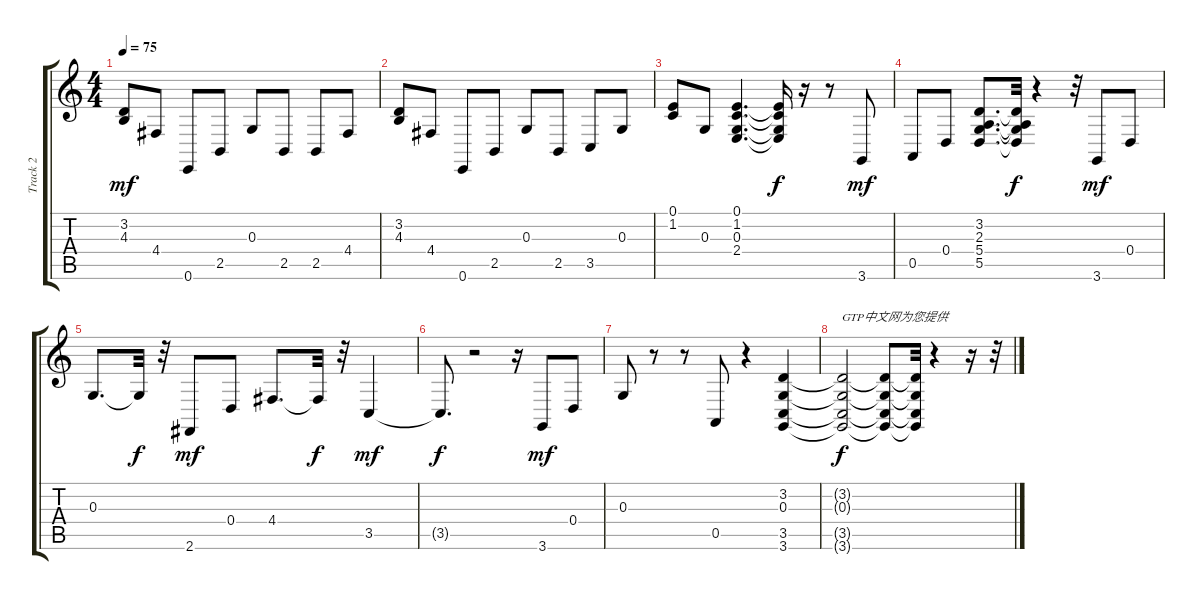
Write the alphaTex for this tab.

\track ("Track 2" "Track 2") {instrument acousticgrandpiano}
\staff {score tabs}
\tuning (E4 B3 G3 D3 A2 E2) {hide}
\ts (4 4)
\tempo 75
\clef g2
\ks c
(3.2 4.3).8{dy mf} 4.4.8 0.6.8 2.5.8 0.3.8 2.5.8 2.5.8 4.4.8 |
(3.2 4.3).8 4.4.8 0.6.8 2.5.8 0.3.8 2.5.8 3.5.8 0.3.8 |
(0.1 1.2).8 0.3.8 (0.1 1.2 0.3 2.4).4{d} (0.1{t} 1.2{t} 0.3{t} 2.4{t}).16{dy f} r.16 r.8 3.6.8{dy mf} |
0.5.8 0.4.8 (3.2 2.3 5.4 5.5).8{d} (3.2{t} 2.3{t} 5.4{t} 5.5{t}).32{dy f} r.4 r.32 3.6.8{dy mf volume 8} 0.4.8 |
0.3.8{d} 0.3{t}.32{dy f} r.32 2.6.8{dy mf} 0.4.8 4.4.8{d} 4.4{t}.32{dy f} r.32 3.5.4{dy mf} |
3.5{t}.8{d dy f} r.2 r.16 3.6.8{dy mf} 0.4.8 |
0.3.8 r.8 r.8 0.5.8 r.4 (3.2 0.3 3.5 3.6).4 |
(3.2{t} 0.3{t} 3.5{t} 3.6{t}).2{txt "GTP中文网为您提供" dy f} (3.2{t} 0.3{t} 3.5{t} 3.6{t}).8 (3.2{t} 0.3{t} 3.5{t} 3.6{t}).32 r.4 r.16 r.32
